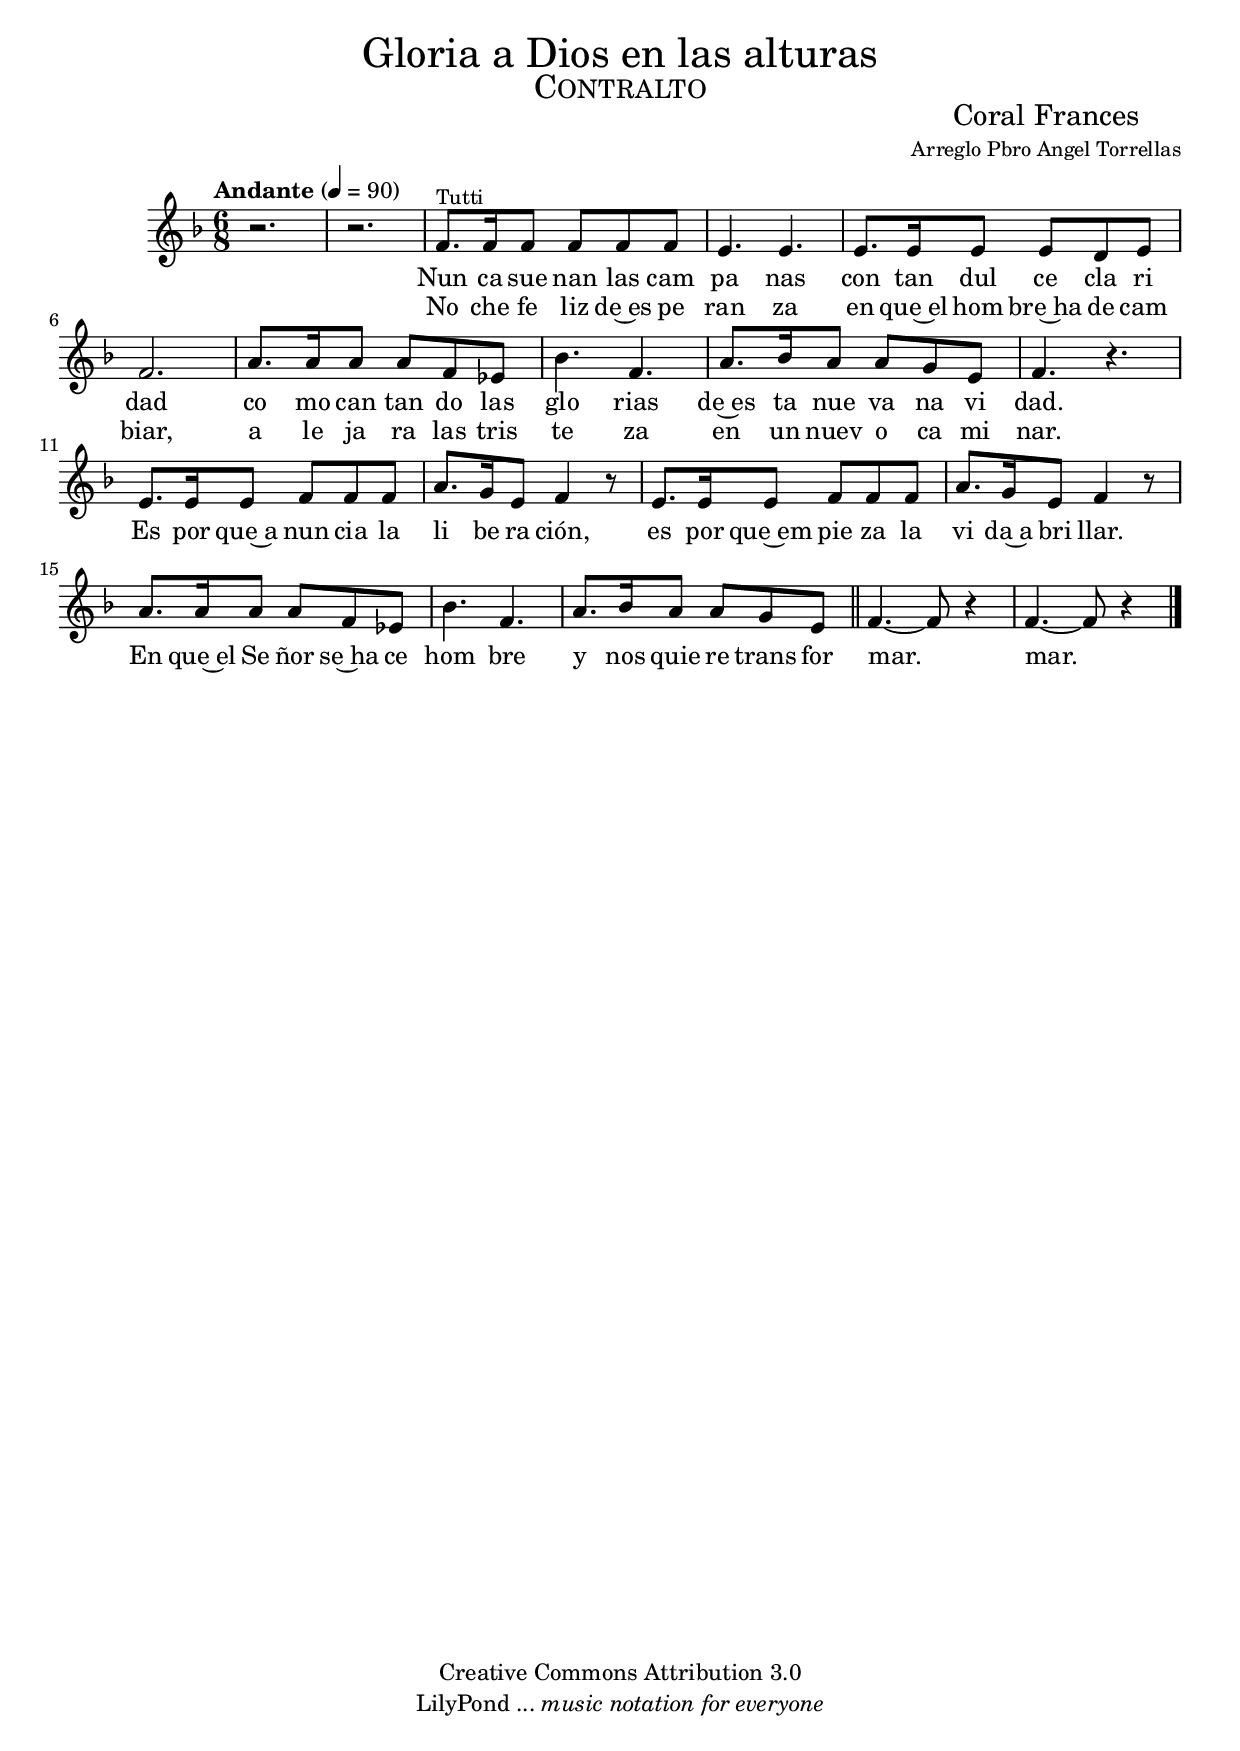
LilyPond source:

\language "espanol"
        \version "2.18.2"
        
        \include "global.ily"
        

musicaAlto = \relative do' {  
   r2. |
   r2. |
   fa8.^\markup{ \small "Tutti" }  fa16 fa8 fa8 fa8 fa8 	|
   mi4. mi4.		|
   mi8. mi16 mi8 mi8 re8 mi8 	|
   fa2.                    	|
   la8. la16 la8 la8 fa8 mib8	|
   sib'4. fa4.            	|
   la8. sib16 la8 la8 sol8 mi8   |
   fa4. r4.              	|
   mi8. mi16 mi8 fa8 fa8 fa8	|
   la8. sol16 mi8 fa4 r8         |
   mi8. mi16 mi8 fa8 fa8 fa8	|
   la8. sol16 mi8 fa4 r8		|
   la8. la16 la8 la8 fa8 mib8	|
   sib'4. fa4.                    |
   la8. sib16 la8 la8 sol8 mi8   |
   fa4.~ fa8 r4  		|
   fa4.~ fa8 r4			|
}

letraAltoUno = \lyricmode { 
   Nun ca sue nan las cam pa nas con tan dul ce cla ri dad co mo can tan do las 
  glo rias de~es ta nue va na vi dad. 
  Es por que~a nun cia la li be ra ción, es por que~em pie za la vi da~a bri llar.
  En que~el Se ñor se~ha ce hom bre y nos quie re trans for  mar. mar.
}
letraAltoDos = \lyricmode { 
  No che fe liz de~es pe ran za  en que~el hom bre~ha de cam biar, a le ja ra las 
  tris te za en un nuev o ca mi nar.
}


        \markup { \fill-line { \center-column { \fontsize #5 "Gloria a Dios en las alturas" \fontsize #3 \caps "Contralto" } } }
        \markup { \fill-line { " " \center-column { \fontsize #2 "Coral Frances" \small "Arreglo Pbro Angel Torrellas" } } }
        \header {
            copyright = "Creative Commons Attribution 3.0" 
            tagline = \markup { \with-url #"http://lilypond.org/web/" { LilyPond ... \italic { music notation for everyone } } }
            breakbefore = ##t
        }

        \score {
            <<
                %% Contralto
                \new Staff = "altos" <<
                    \new Voice = "altos" <<
                        \dynamicUp
                        \global
                        \clef "treble"
                        \musicaAlto
                    >>
                >>
                \new Lyrics \lyricsto "altos" {
                    \letraAltoUno
                }
                 \new Lyrics \lyricsto "altos" {
                    \letraAltoDos
                }
            >>
            \midi {}
            \layout {}
        }

        \paper {
            #( set-default-paper-size "letter" )
        }